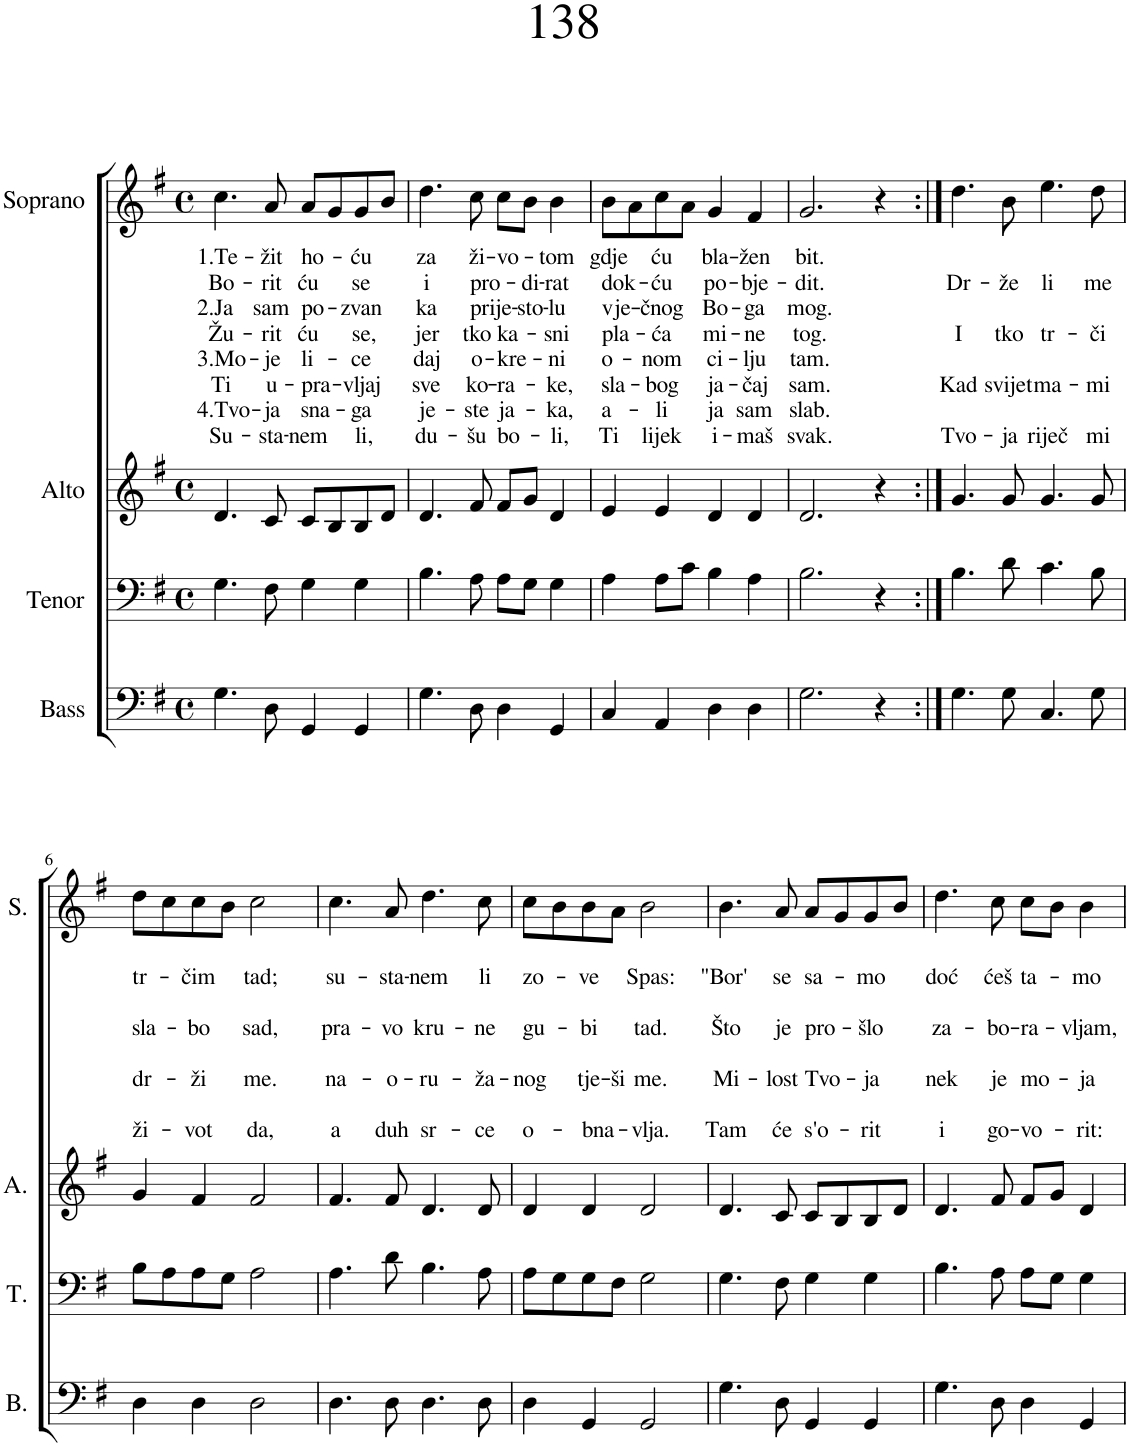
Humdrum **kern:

**kern	**kern	**kern	**kern	**text	**text	**text	**text	**text	**text	**text	**text
*part4	*part3	*part2	*part1	*part1	*part1	*part1	*part1	*part1	*part1	*part1	*part1
*staff4	*staff3	*staff2	*staff1	*staff1	*staff1	*staff1	*staff1	*staff1	*staff1	*staff1	*staff1
*I"Bass	*I"Tenor	*I"Alto	*I"Soprano	*	*	*	*	*	*	*	*
*I'B.	*I'T.	*I'A.	*I'S.	*	*	*	*	*	*	*	*
*clefF4	*clefF4	*clefG2	*clefG2	*	*	*	*	*	*	*	*
*k[f#]	*k[f#]	*k[f#]	*k[f#]	*	*	*	*	*	*	*	*
*M4/4	*M4/4	*M4/4	*M4/4	*	*	*	*	*	*	*	*
*met(c)	*met(c)	*met(c)	*met(c)	*	*	*	*	*	*	*	*
=1	=1	=1	=1	=1	=1	=1	=1	=1	=1	=1	=1
!	!	!	!	!LO:LY:b	!LO:LY:b	!LO:LY:b	!LO:LY:b	!LO:LY:b	!LO:LY:b	!LO:LY:b	!LO:LY:b
4.G\	4.G\	4.d/	4.cc\	1.Te-	Bo-	2.Ja	Žu-	3.Mo-	Ti	4.Tvo-	Su-
!	!	!	!	!LO:LY:b	!LO:LY:b	!LO:LY:b	!LO:LY:b	!LO:LY:b	!LO:LY:b	!LO:LY:b	!LO:LY:b
8D\	8F#\	8c/	8a/	-žit	-rit	sam	-rit	-je	u-	-ja	-sta-
!	!	!	!	!LO:LY:b	!LO:LY:b	!LO:LY:b	!LO:LY:b	!LO:LY:b	!LO:LY:b	!LO:LY:b	!LO:LY:b
4GG/	4G\	8c/L	8a/L	ho-	ću	po-	ću	li-	-pra-	sna-	-nem
.	.	8B/	8g/	.	.	.	.	.	.	.	.
!	!	!	!	!LO:LY:b	!LO:LY:b	!LO:LY:b	!LO:LY:b	!LO:LY:b	!LO:LY:b	!LO:LY:b	!LO:LY:b
4GG/	4G\	8B/	8g/	-ću	se	-zvan	se,	-ce	-vljaj	-ga	li,
.	.	8d/J	8b/J	.	.	.	.	.	.	.	.
=2	=2	=2	=2	=2	=2	=2	=2	=2	=2	=2	=2
!	!	!	!	!LO:LY:b	!LO:LY:b	!LO:LY:b	!LO:LY:b	!LO:LY:b	!LO:LY:b	!LO:LY:b	!LO:LY:b
4.G\	4.B\	4.d/	4.dd\	za	i	ka	jer	daj	sve	je-	du-
!	!	!	!	!LO:LY:b	!LO:LY:b	!LO:LY:b	!LO:LY:b	!LO:LY:b	!LO:LY:b	!LO:LY:b	!LO:LY:b
8D\	8A\	8f#/	8cc\	ži-	pro-	prije-	tko	o-	ko-	-ste	-šu
!	!	!	!	!LO:LY:b	!	!	!LO:LY:b	!LO:LY:b	!LO:LY:b	!LO:LY:b	!LO:LY:b
4D\	8A\L	8f#/L	8cc\L	-vo-	.	.	ka-	-kre-	-ra-	ja-	bo-
!	!	!	!	!	!LO:LY:b	!LO:LY:b	!	!	!	!	!
.	8G\J	8g/J	8b\J	.	-di-	-sto-	.	.	.	.	.
!	!	!	!	!LO:LY:b	!LO:LY:b	!LO:LY:b	!LO:LY:b	!LO:LY:b	!LO:LY:b	!LO:LY:b	!LO:LY:b
4GG/	4G\	4d/	4b\	-tom	-rat	-lu	-sni	-ni	-ke,	-ka,	-li,
=3	=3	=3	=3	=3	=3	=3	=3	=3	=3	=3	=3
!	!	!	!	!LO:LY:b	!LO:LY:b	!LO:LY:b	!LO:LY:b	!LO:LY:b	!LO:LY:b	!LO:LY:b	!LO:LY:b
4C/	4A\	4e/	8b\L	gdje	dok-	vje-	pla-	o-	sla-	a-	Ti
.	.	.	8a\	.	.	.	.	.	.	.	.
!	!	!	!	!LO:LY:b	!LO:LY:b	!LO:LY:b	!LO:LY:b	!LO:LY:b	!LO:LY:b	!LO:LY:b	!LO:LY:b
4AA/	8A\L	4e/	8cc\	ću	-ću	-čnog	-ća	-nom	-bog	-li	lijek
.	8c\J	.	8a\J	.	.	.	.	.	.	.	.
!	!	!	!	!LO:LY:b	!LO:LY:b	!LO:LY:b	!LO:LY:b	!LO:LY:b	!LO:LY:b	!LO:LY:b	!LO:LY:b
4D\	4B\	4d/	4g/	bla-	po-	Bo-	mi-	ci-	ja-	ja	i-
!	!	!	!	!LO:LY:b	!LO:LY:b	!LO:LY:b	!LO:LY:b	!LO:LY:b	!LO:LY:b	!LO:LY:b	!LO:LY:b
4D\	4A\	4d/	4f#/	-žen	-bje-	-ga	-ne	-lju	-čaj	sam	-maš
=4	=4	=4	=4	=4	=4	=4	=4	=4	=4	=4	=4
!	!	!	!	!LO:LY:b	!LO:LY:b	!LO:LY:b	!LO:LY:b	!LO:LY:b	!LO:LY:b	!LO:LY:b	!LO:LY:b
2.G\	2.B\	2.d/	2.g/	bit.	-dit.	mog.	tog.	tam.	sam.	slab.	svak.
4r	4r	4r	4r	.	.	.	.	.	.	.	.
=5:|!	=5:|!	=5:|!	=5:|!	=5:|!	=5:|!	=5:|!	=5:|!	=5:|!	=5:|!	=5:|!	=5:|!
!	!	!	!	!	!LO:LY:b	!	!LO:LY:b	!	!LO:LY:b	!	!LO:LY:b
4.G\	4.B\	4.g/	4.dd\	.	Dr-	.	I	.	Kad	.	Tvo-
!	!	!	!	!	!LO:LY:b	!	!LO:LY:b	!	!LO:LY:b	!	!LO:LY:b
8G\	8d\	8g/	8b\	.	-že	.	tko	.	svijet	.	-ja
!	!	!	!	!	!LO:LY:b	!	!LO:LY:b	!	!LO:LY:b	!	!LO:LY:b
4.C/	4.c\	4.g/	4.ee\	.	li	.	tr-	.	ma-	.	riječ
!	!	!	!	!	!LO:LY:b	!	!LO:LY:b	!	!LO:LY:b	!	!LO:LY:b
8G\	8B\	8g/	8dd\	.	me	.	-či	.	-mi	.	mi
!!LO:LB:g=z
=6	=6	=6	=6	=6	=6	=6	=6	=6	=6	=6	=6
!	!	!	!	!	!LO:LY:b	!	!LO:LY:b	!	!LO:LY:b	!	!LO:LY:b
4D\	8B\L	4g/	8dd\L	.	tr-	.	sla-	.	dr-	.	ži-
.	8A\	.	8cc\	.	.	.	.	.	.	.	.
!	!	!	!	!	!LO:LY:b	!	!LO:LY:b	!	!LO:LY:b	!	!LO:LY:b
4D\	8A\	4f#/	8cc\	.	-čim	.	-bo	.	-ži	.	-vot
.	8G\J	.	8b\J	.	.	.	.	.	.	.	.
!	!	!	!	!	!LO:LY:b	!	!LO:LY:b	!	!LO:LY:b	!	!LO:LY:b
2D\	2A\	2f#/	2cc\	.	tad;	.	sad,	.	me.	.	da,
=7	=7	=7	=7	=7	=7	=7	=7	=7	=7	=7	=7
!	!	!	!	!	!LO:LY:b	!	!LO:LY:b	!	!LO:LY:b	!	!LO:LY:b
4.D\	4.A\	4.f#/	4.cc\	.	su-	.	pra-	.	na-	.	a
!	!	!	!	!	!LO:LY:b	!	!LO:LY:b	!	!LO:LY:b	!	!LO:LY:b
8D\	8d\	8f#/	8a/	.	-sta-	.	-vo	.	-o-	.	duh
!	!	!	!	!	!LO:LY:b	!	!LO:LY:b	!	!LO:LY:b	!	!LO:LY:b
4.D\	4.B\	4.d/	4.dd\	.	-nem	.	kru-	.	-ru-	.	sr-
!	!	!	!	!	!LO:LY:b	!	!LO:LY:b	!	!LO:LY:b	!	!LO:LY:b
8D\	8A\	8d/	8cc\	.	li	.	-ne	.	-ža-	.	-ce
=8	=8	=8	=8	=8	=8	=8	=8	=8	=8	=8	=8
!	!	!	!	!	!LO:LY:b	!	!LO:LY:b	!	!LO:LY:b	!	!LO:LY:b
4D\	8A\L	4d/	8cc\L	.	zo-	.	gu-	.	-nog	.	o-
.	8G\	.	8b\	.	.	.	.	.	.	.	.
!	!	!	!	!	!LO:LY:b	!	!LO:LY:b	!	!LO:LY:b	!	!LO:LY:b
4GG/	8G\	4d/	8b\	.	-ve	.	-bi	.	tje-	.	-bna-
!	!	!	!	!	!	!	!	!	!LO:LY:b	!	!
.	8F#\J	.	8a\J	.	.	.	.	.	-ši	.	.
!	!	!	!	!	!LO:LY:b	!	!LO:LY:b	!	!LO:LY:b	!	!LO:LY:b
2GG/	2G\	2d/	2b\	.	Spas:	.	tad.	.	me.	.	-vlja.
=9	=9	=9	=9	=9	=9	=9	=9	=9	=9	=9	=9
!	!	!	!	!	!LO:LY:b	!	!LO:LY:b	!	!LO:LY:b	!	!LO:LY:b
4.G\	4.G\	4.d/	4.b\	.	"Bor'	.	Što	.	Mi-	.	Tam
!	!	!	!	!	!LO:LY:b	!	!LO:LY:b	!	!LO:LY:b	!	!LO:LY:b
8D\	8F#\	8c/	8a/	.	se	.	je	.	-lost	.	će
!	!	!	!	!	!LO:LY:b	!	!LO:LY:b	!	!LO:LY:b	!	!LO:LY:b
4GG/	4G\	8c/L	8a/L	.	sa-	.	pro-	.	Tvo-	.	s'o-
.	.	8B/	8g/	.	.	.	.	.	.	.	.
!	!	!	!	!	!LO:LY:b	!	!LO:LY:b	!	!LO:LY:b	!	!LO:LY:b
4GG/	4G\	8B/	8g/	.	-mo	.	-šlo	.	-ja	.	-rit
.	.	8d/J	8b/J	.	.	.	.	.	.	.	.
=10	=10	=10	=10	=10	=10	=10	=10	=10	=10	=10	=10
!	!	!	!	!	!LO:LY:b	!	!LO:LY:b	!	!LO:LY:b	!	!LO:LY:b
4.G\	4.B\	4.d/	4.dd\	.	doć	.	za-	.	nek	.	i
!	!	!	!	!	!LO:LY:b	!	!LO:LY:b	!	!LO:LY:b	!	!LO:LY:b
8D\	8A\	8f#/	8cc\	.	ćeš	.	-bo-	.	je	.	go-
!	!	!	!	!	!LO:LY:b	!	!LO:LY:b	!	!LO:LY:b	!	!LO:LY:b
4D\	8A\L	8f#/L	8cc\L	.	ta-	.	-ra-	.	mo-	.	-vo-
.	8G\J	8g/J	8b\J	.	.	.	.	.	.	.	.
!	!	!	!	!	!LO:LY:b	!	!LO:LY:b	!	!LO:LY:b	!	!LO:LY:b
4GG/	4G\	4d/	4b\	.	-mo	.	-vljam,	.	-ja	.	-rit:
=	=	=	=	=	=	=	=	=	=	=	=
*-	*-	*-	*-	*-	*-	*-	*-	*-	*-	*-	*-
